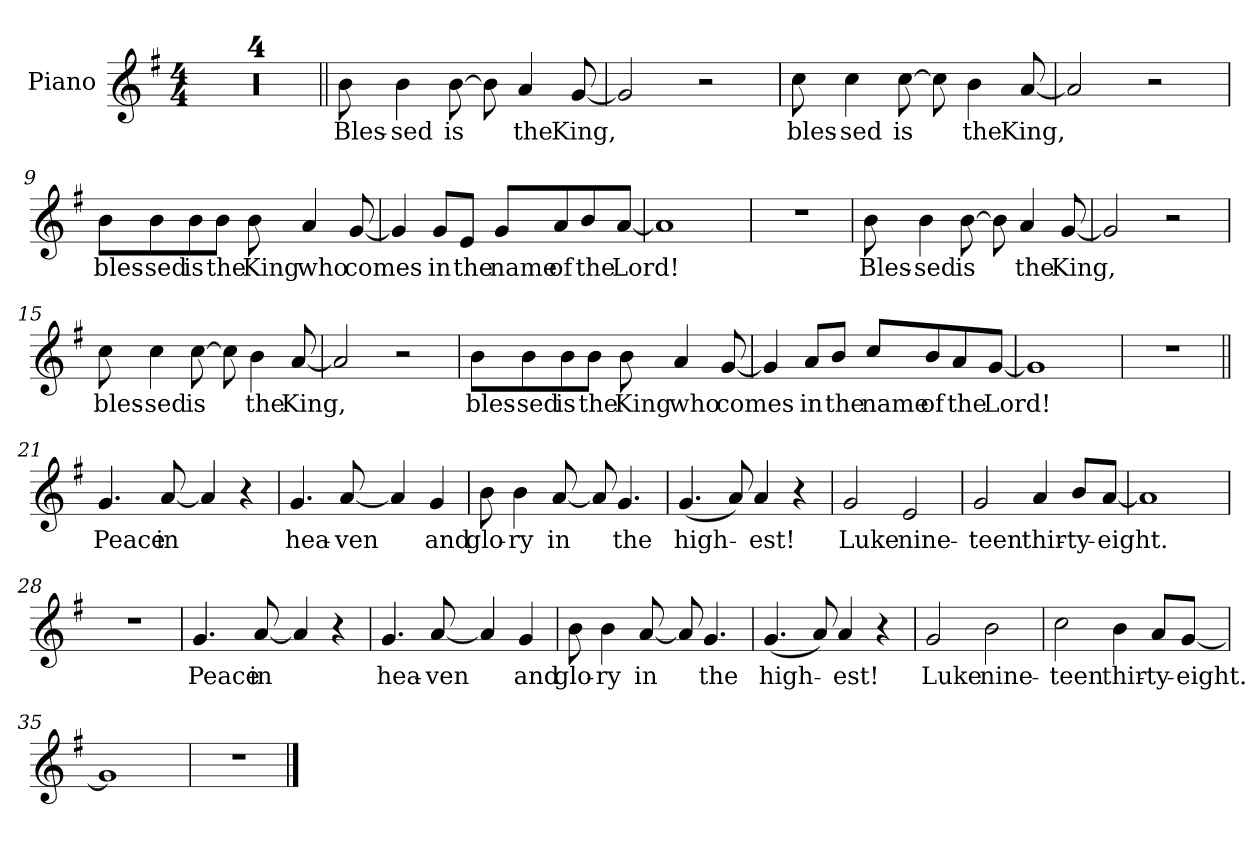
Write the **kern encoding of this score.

**kern	**text
*part1	*part1
*staff1	*staff1
*I"Piano	*
*I'Pno.	*
*clefG2	*
*k[f#]	*
*M4/4	*
*MM165	*
=1	=1
1r	.
=2	=2
1r	.
=3	=3
1r	.
=4	=4
1r	.
=5||	=5||
!	!LO:LY:b
8b\	Bles-
!	!LO:LY:b
4b\	-sed
!	!LO:LY:b
[8b\	is
8b\]	.
!	!LO:LY:b
4a/	the
!	!LO:LY:b
[8g/	King,
=6	=6
2g/]	.
2r	.
=7	=7
!	!LO:LY:b
8cc\	bles-
!	!LO:LY:b
4cc\	-sed
!	!LO:LY:b
[8cc\	is
8cc\]	.
!	!LO:LY:b
4b\	the
!	!LO:LY:b
[8a/	King,
=8	=8
2a/]	.
2r	.
!!LO:LB:g=z
=9	=9
!	!LO:LY:b
8b\L	bles-
!	!LO:LY:b
8b\	-sed
!	!LO:LY:b
8b\	is
!	!LO:LY:b
8b\J	the
!	!LO:LY:b
8b\	King
!	!LO:LY:b
4a/	who
!	!LO:LY:b
[8g/	comes
=10	=10
4g/]	.
!	!LO:LY:b
8g/L	in
!	!LO:LY:b
8e/J	the
!	!LO:LY:b
8g/L	name
!	!LO:LY:b
8a/	of
!	!LO:LY:b
8b/	the
!	!LO:LY:b
[8a/J	Lord!
=11	=11
1a]	.
=12	=12
1r	.
!!LO:LB:g=z
=13	=13
!	!LO:LY:b
8b\	Bles-
!	!LO:LY:b
4b\	-sed
!	!LO:LY:b
[8b\	is
8b\]	.
!	!LO:LY:b
4a/	the
!	!LO:LY:b
[8g/	King,
=14	=14
2g/]	.
2r	.
=15	=15
!	!LO:LY:b
8cc\	bles-
!	!LO:LY:b
4cc\	-sed
!	!LO:LY:b
[8cc\	is
8cc\]	.
!	!LO:LY:b
4b\	the
!	!LO:LY:b
[8a/	King,
=16	=16
2a/]	.
2r	.
!!LO:LB:g=z
=17	=17
!	!LO:LY:b
8b\L	bles-
!	!LO:LY:b
8b\	-sed
!	!LO:LY:b
8b\	is
!	!LO:LY:b
8b\J	the
!	!LO:LY:b
8b\	King
!	!LO:LY:b
4a/	who
!	!LO:LY:b
[8g/	comes
=18	=18
4g/]	.
!	!LO:LY:b
8a/L	in
!	!LO:LY:b
8b/J	the
!	!LO:LY:b
8cc/L	name
!	!LO:LY:b
8b/	of
!	!LO:LY:b
8a/	the
!	!LO:LY:b
[8g/J	Lord!
=19	=19
1g]	.
=20	=20
1r	.
!!LO:LB:g=z
=21||	=21||
!	!LO:LY:b
4.g/	Peace
!	!LO:LY:b
[8a/	in
4a/]	.
4r	.
=22	=22
!	!LO:LY:b
4.g/	hea-
!	!LO:LY:b
[8a/	-ven
4a/]	.
!	!LO:LY:b
4g/	and
=23	=23
!	!LO:LY:b
8b\	glo-
!	!LO:LY:b
4b\	-ry
!	!LO:LY:b
[8a/	in
8a/]	.
!	!LO:LY:b
4.g/	the
=24	=24
!	!LO:LY:b
(<4.g/	high-
8a/)	.
!	!LO:LY:b
4a/	-est!
4r	.
!!LO:LB:g=z
=25	=25
!	!LO:LY:b
2g/	Luke
!	!LO:LY:b
2e/	nine-
=26	=26
!	!LO:LY:b
2g/	-teen
!	!LO:LY:b
4a/	thir-
!	!LO:LY:b
8b/L	-ty-
!	!LO:LY:b
[8a/J	-eight.
=27	=27
1a]	.
=28	=28
1r	.
=29	=29
!	!LO:LY:b
4.g/	Peace
!	!LO:LY:b
[8a/	in
4a/]	.
4r	.
=30	=30
!	!LO:LY:b
4.g/	hea-
!	!LO:LY:b
[8a/	-ven
4a/]	.
!	!LO:LY:b
4g/	and
!!LO:LB:g=z
=31	=31
!	!LO:LY:b
8b\	glo-
!	!LO:LY:b
4b\	-ry
!	!LO:LY:b
[8a/	in
8a/]	.
!	!LO:LY:b
4.g/	the
=32	=32
!	!LO:LY:b
(<4.g/	high-
8a/)	.
!	!LO:LY:b
4a/	-est!
4r	.
=33	=33
!	!LO:LY:b
2g/	Luke
!	!LO:LY:b
2b\	nine-
=34	=34
!	!LO:LY:b
2cc\	-teen
!	!LO:LY:b
4b\	thir-
!	!LO:LY:b
8a/L	-ty-
!	!LO:LY:b
[8g/J	-eight.
=35	=35
1g]	.
=36	=36
1r	.
==	==
*-	*-
